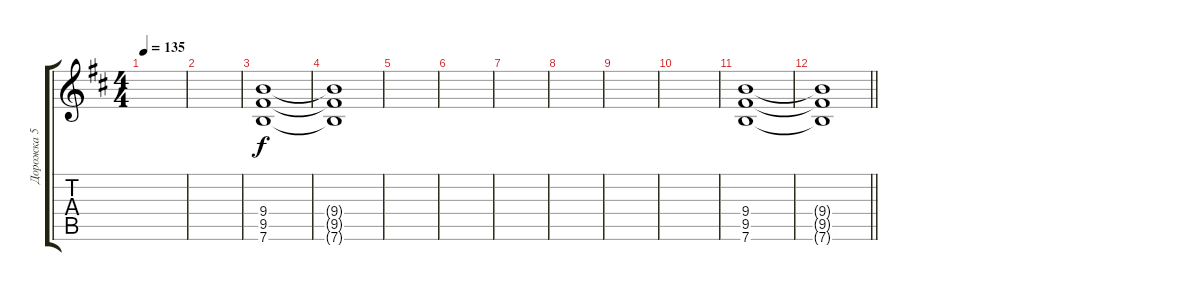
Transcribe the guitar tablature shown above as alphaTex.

\track ("Дорожка 5" "Дорожка 5") {instrument overdrivenguitar}
\staff {score tabs}
\tuning (E4 B3 G3 D3 A2 E2) {hide}
\ts (4 4)
\tempo 135
\clef g2
\ks d
|
|
(9.4 9.5 7.6).1 |
(9.4{t} 9.5{t} 7.6{t}).1 |
|
|
|
|
|
|
(9.4 9.5 7.6).1 |
\barLineRight lightlight
(9.4{t} 9.5{t} 7.6{t}).1
